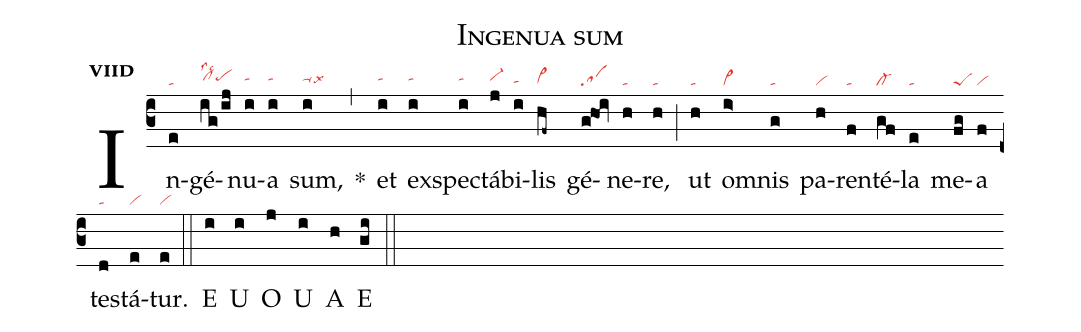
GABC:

name:Ingenua sum;
office-part:an;
mode:7d;
nabc-lines:1;
%%
initial-style: 1;
name: Ingenua sum;
mode:7;
office-part: Antiphona;
annotation: Ant.;
annotation: vii d;
nabc-lines:1;
%%
(c3) In(e|ta)gé(ig/ij|clhhlss2lsc2pehh)nu(i|tahh)a(i|tahh) sum,(i|ta-hhlsx6) <sp>*</sp>(,) et(i|tahh) ex(i|tahh)spec(i|tahh)tá(j|vi-hh)bi(i|tahg)lis(hf~|vi>hg) gé(g!hoi|sa)ne(h|ta)re,(h|ta) (;) ut(h|ta) om(i>|vi>)nis(g|ta) pa(h|vi)ren(f|ta)té(gf|cl-)la(e|ta) me(fg|peS)a(f|vi) tes(d|ta)tá(e|vi)tur.(e|vi) (::)
<eu>E(i) U(i) O(j) U(i) A(h) E(gi) </eu>(::)
